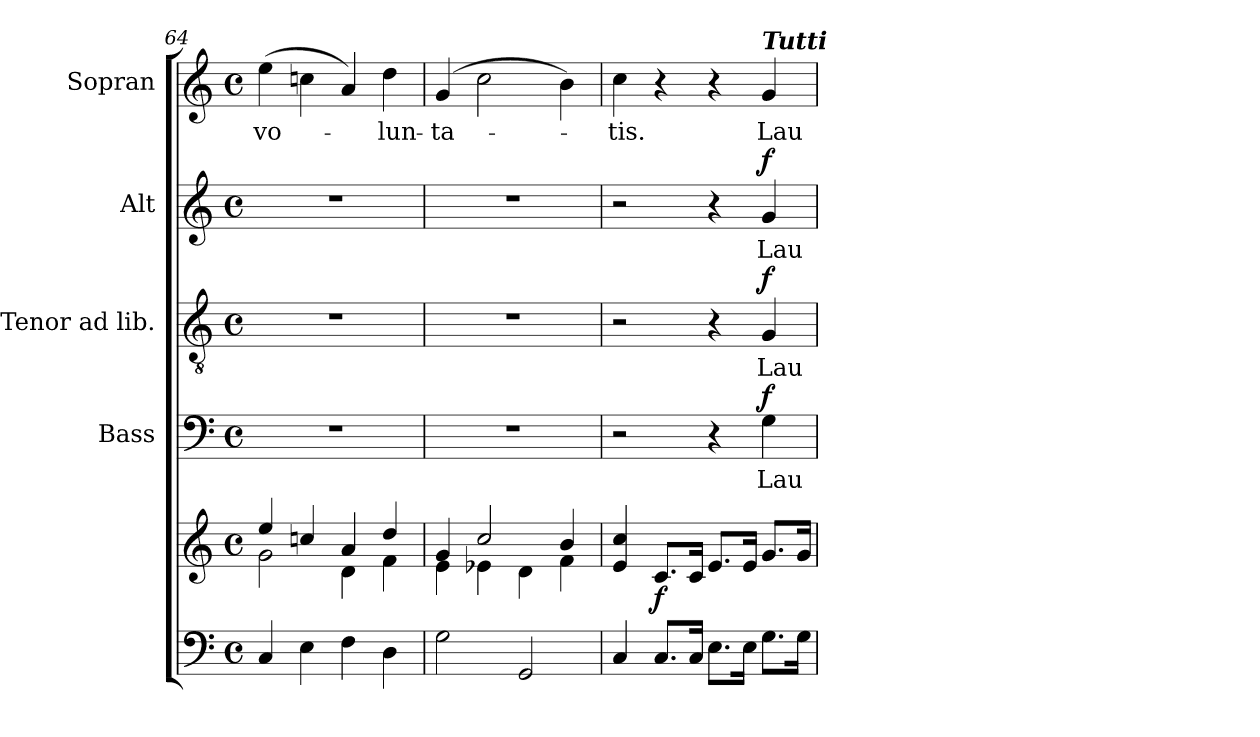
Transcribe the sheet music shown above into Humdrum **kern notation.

**kern	**kern	**dynam	**kern	**text	**dynam	**kern	**text	**dynam	**kern	**text	**dynam	**kern	**text
*part5	*part5	*part5	*part4	*part4	*part4	*part3	*part3	*part3	*part2	*part2	*part2	*part1	*part1
*staff6	*staff5	*staff5/6	*staff4	*staff4	*staff4	*staff3	*staff3	*staff3	*staff2	*staff2	*staff2	*staff1	*staff1
*	*	*	*I"Bass	*	*	*I"Tenor ad lib.	*	*	*I"Alt	*	*	*I"Sopran	*
*	*	*	*I'B.	*	*	*I'T.	*	*	*I'A.	*	*	*I'S.	*
*clefF4	*clefG2	*	*clefF4	*	*	*clefGv2	*	*	*clefG2	*	*	*clefG2	*
*k[]	*k[]	*	*k[]	*	*	*k[]	*	*	*k[]	*	*	*k[]	*
*C:	*C:	*	*C:	*	*	*C:	*	*	*C:	*	*	*C:	*
*M4/4	*M4/4	*	*M4/4	*	*	*M4/4	*	*	*M4/4	*	*	*M4/4	*
*met(c)	*met(c)	*	*met(c)	*	*	*met(c)	*	*	*met(c)	*	*	*met(c)	*
=64	=64	=64	=64	=64	=64	=64	=64	=64	=64	=64	=64	=64	=64
*	*^	*	*	*	*	*	*	*	*	*	*	*	*
!	!	!	!	!	!	!	!	!	!	!	!	!	!	!LO:LY:b
4C/	4ee/	2g\	.	1r	.	.	1r	.	.	1r	.	.	(>4ee\	vo-
4E\	4ccn/	.	.	.	.	.	.	.	.	.	.	.	4ccn\	.
4F\	4a/	4d\	.	.	.	.	.	.	.	.	.	.	4a/)	.
!	!	!	!	!	!	!	!	!	!	!	!	!	!	!LO:LY:b
4D\	4dd/	4f\	.	.	.	.	.	.	.	.	.	.	4dd\	-lun-
=65	=65	=65	=65	=65	=65	=65	=65	=65	=65	=65	=65	=65	=65	=65
!	!	!	!	!	!	!	!	!	!	!	!	!	!	!LO:LY:b
2G\	4g/	4e\	.	1r	.	.	1r	.	.	1r	.	.	(4g/	-ta-
.	2cc/	4e-X\	.	.	.	.	.	.	.	.	.	.	2cc\	.
2GG/	.	4d\	.	.	.	.	.	.	.	.	.	.	.	.
.	4b/	4f\	.	.	.	.	.	.	.	.	.	.	4b\)	.
=66	=66	=66	=66	=66	=66	=66	=66	=66	=66	=66	=66	=66	=66	=66
!	!	!	!	!	!	!	!	!	!	!	!	!	!	!LO:LY:b
*	*v	*v	*	*	*	*	*	*	*	*	*	*	*	*
4C/	4e/ 4cc/	.	2r	.	.	2r	.	.	2r	.	.	4cc\	-tis.
!	!	!LO:DY:b	!	!	!	!	!	!	!	!	!	!	!
8.C/L	8.c/L	f	.	.	.	.	.	.	.	.	.	4r	.
16C/Jk	16c/Jk	.	.	.	.	.	.	.	.	.	.	.	.
8.E\L	8.e/L	.	4r	.	.	4r	.	.	4r	.	.	4r	.
16E\Jk	16e/Jk	.	.	.	.	.	.	.	.	.	.	.	.
!	!	!	!	!	!	!	!	!	!	!	!	!LO:TX:a:Bi:t=Tutti	!
!	!	!	!	!LO:LY:b	!LO:DY:a	!	!LO:LY:b	!LO:DY:a	!	!LO:LY:b	!LO:DY:a	!	!LO:LY:b
8.G\L	8.g/L	.	4G\	Lau-	f	4G/	Lau-	f	4g/	Lau-	f	4g/	Lau-
16G\Jk	16g/Jk	.	.	.	.	.	.	.	.	.	.	.	.
=	=	=	=	=	=	=	=	=	=	=	=	=	=
*-	*-	*-	*-	*-	*-	*-	*-	*-	*-	*-	*-	*-	*-
